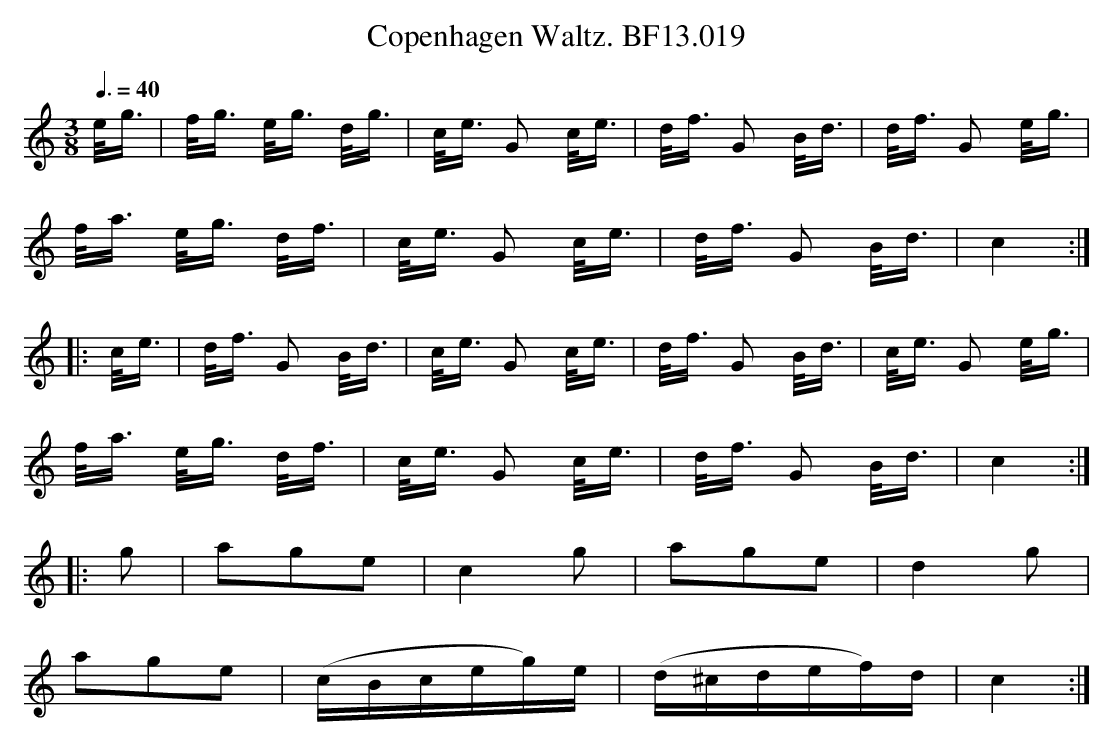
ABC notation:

X:1
T:Copenhagen Waltz. BF13.019
M:3/8
L:1/16
Q:3/8=40
K:C
e<g|f<g e<g d<g|c<e G2 c<e|d<f G2 B<d|d<f G2 e<g|
f<a e<g d<f|c<e G2 c<e|d<f G2 B<d|c4:|
|:c<e|d<f G2 B<d|c<e G2 c<e|d<f G2 B<d|c<e G2 e<g|
f<a e<g d<f|c<e G2 c<e|d<f G2 B<d|c4:|
|:g2|a2g2e2|c4g2|a2g2e2|d4g2|
a2g2e2|(cBceg)e|(d^cdef)d|c4:|
